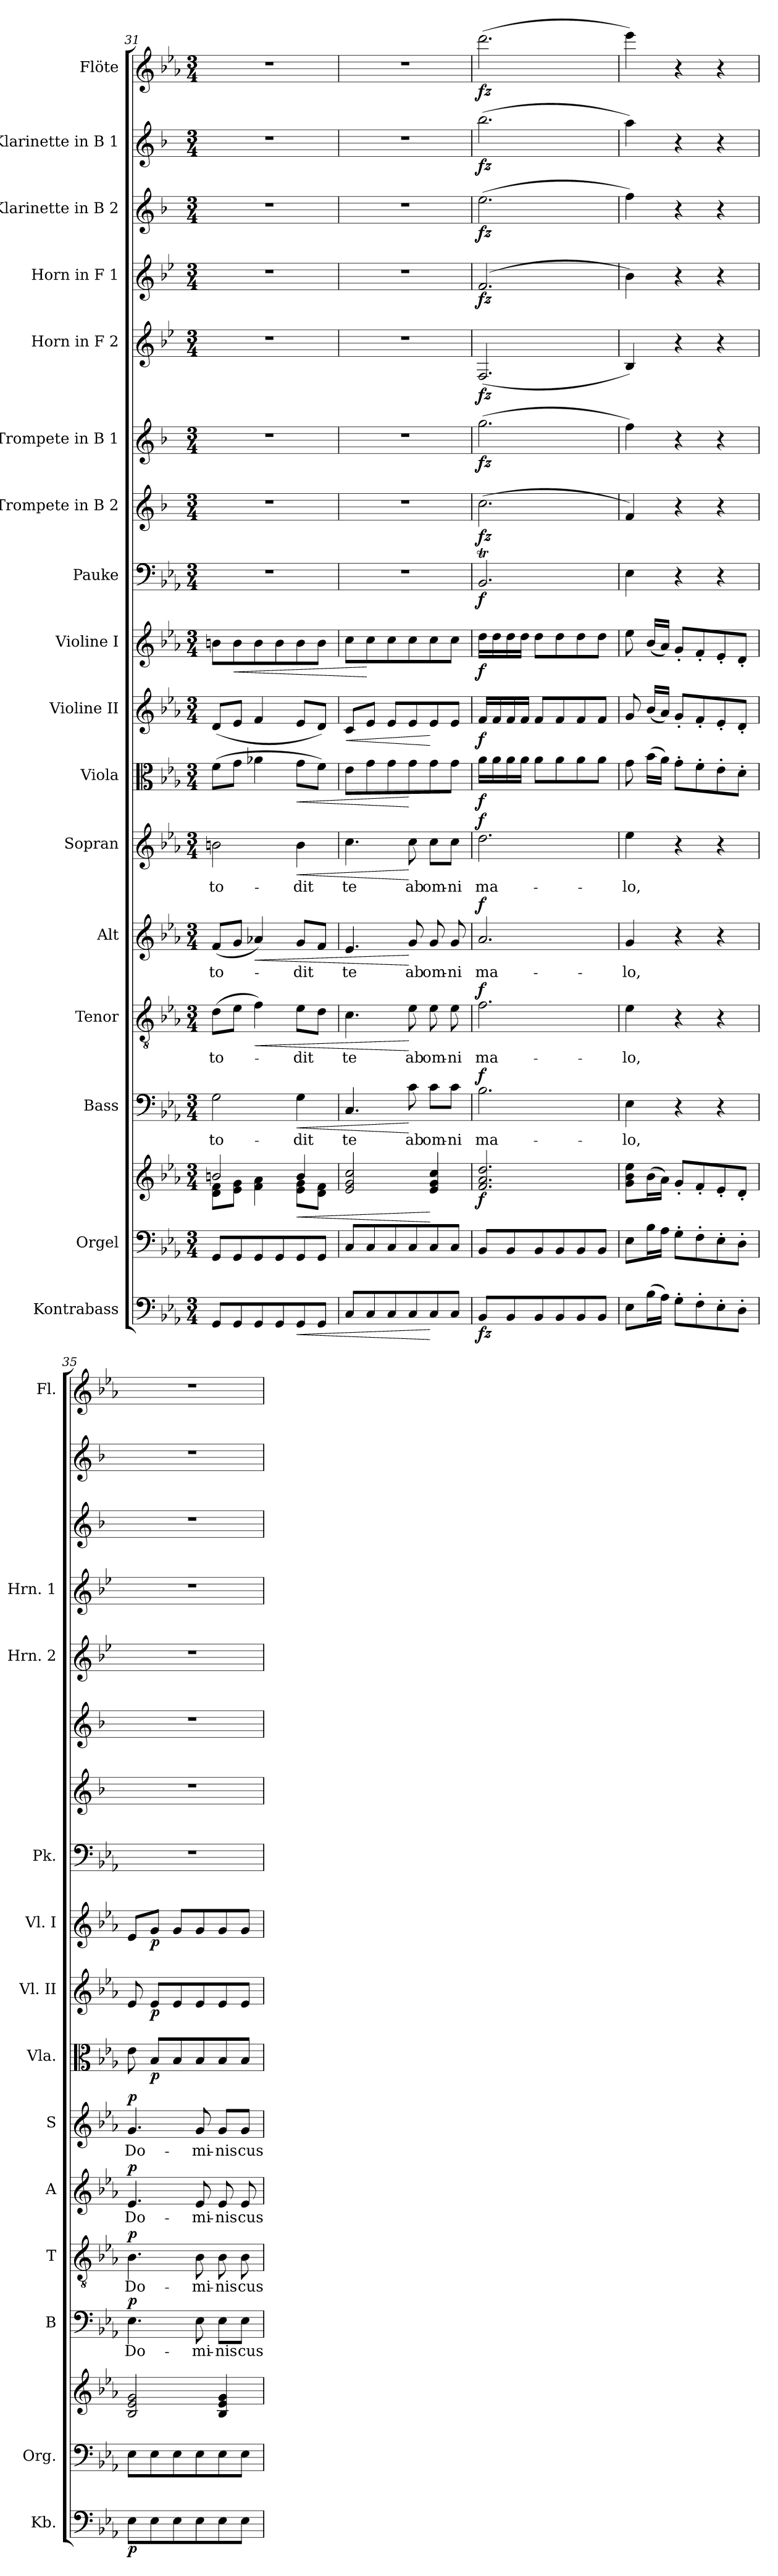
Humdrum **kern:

**kern	**dynam	**kern	**kern	**dynam	**kern	**text	**dynam	**kern	**text	**dynam	**kern	**text	**dynam	**kern	**text	**dynam	**kern	**dynam	**kern	**dynam	**kern	**dynam	**kern	**dynam	**kern	**dynam	**kern	**dynam	**kern	**dynam	**kern	**dynam	**kern	**dynam	**kern	**dynam	**kern	**dynam
*part17	*part17	*part16	*part16	*part16	*part15	*part15	*part15	*part14	*part14	*part14	*part13	*part13	*part13	*part12	*part12	*part12	*part11	*part11	*part10	*part10	*part9	*part9	*part8	*part8	*part7	*part7	*part6	*part6	*part5	*part5	*part4	*part4	*part3	*part3	*part2	*part2	*part1	*part1
*staff18	*staff18	*staff17	*staff16	*staff16/17	*staff15	*staff15	*staff15	*staff14	*staff14	*staff14	*staff13	*staff13	*staff13	*staff12	*staff12	*staff12	*staff11	*staff11	*staff10	*staff10	*staff9	*staff9	*staff8	*staff8	*staff7	*staff7	*staff6	*staff6	*staff5	*staff5	*staff4	*staff4	*staff3	*staff3	*staff2	*staff2	*staff1	*staff1
*I"Kontrabass	*	*I"Orgel	*	*	*I"Bass	*	*	*I"Tenor	*	*	*I"Alt	*	*	*I"Sopran	*	*	*I"Viola	*	*I"Violine II	*	*I"Violine I	*	*I"Pauke	*	*I"Trompete in B 2	*	*I"Trompete in B 1	*	*I"Horn in F 2	*	*I"Horn in F 1	*	*I"Klarinette in B 2	*	*I"Klarinette in B 1	*	*I"Flöte	*
*I'Kb.	*	*I'Org.	*	*	*I'B	*	*	*I'T	*	*	*I'A	*	*	*I'S	*	*	*I'Vla.	*	*I'Vl. II	*	*I'Vl. I	*	*I'Pk.	*	*	*	*	*	*I'Hrn. 2	*	*I'Hrn. 1	*	*	*	*	*	*I'Fl.	*
*clefF4	*	*clefF4	*clefG2	*	*clefF4	*	*	*clefGv2	*	*	*clefG2	*	*	*clefG2	*	*	*clefC3	*	*clefG2	*	*clefG2	*	*clefF4	*	*clefG2	*	*clefG2	*	*clefG2	*	*clefG2	*	*clefG2	*	*clefG2	*	*clefG2	*
*ITrd7c12	*	*	*	*	*	*	*	*	*	*	*	*	*	*	*	*	*	*	*	*	*	*	*	*	*ITrd1c2	*	*ITrd1c2	*	*ITrd4c7	*	*ITrd4c7	*	*ITrd1c2	*	*ITrd1c2	*	*	*
*k[b-e-a-]	*	*k[b-e-a-]	*k[b-e-a-]	*	*k[b-e-a-]	*	*	*k[b-e-a-]	*	*	*k[b-e-a-]	*	*	*k[b-e-a-]	*	*	*k[b-e-a-]	*	*k[b-e-a-]	*	*k[b-e-a-]	*	*k[b-e-a-]	*	*k[b-e-a-]	*	*k[b-e-a-]	*	*k[b-e-a-]	*	*k[b-e-a-]	*	*k[b-e-a-]	*	*k[b-e-a-]	*	*k[b-e-a-]	*
*E-:	*	*E-:	*E-:	*	*E-:	*	*	*E-:	*	*	*E-:	*	*	*E-:	*	*	*E-:	*	*E-:	*	*E-:	*	*E-:	*	*E-:	*	*E-:	*	*E-:	*	*E-:	*	*E-:	*	*E-:	*	*E-:	*
*M3/4	*	*M3/4	*M3/4	*	*M3/4	*	*	*M3/4	*	*	*M3/4	*	*	*M3/4	*	*	*M3/4	*	*M3/4	*	*M3/4	*	*M3/4	*	*M3/4	*	*M3/4	*	*M3/4	*	*M3/4	*	*M3/4	*	*M3/4	*	*M3/4	*
=31	=31	=31	=31	=31	=31	=31	=31	=31	=31	=31	=31	=31	=31	=31	=31	=31	=31	=31	=31	=31	=31	=31	=31	=31	=31	=31	=31	=31	=31	=31	=31	=31	=31	=31	=31	=31	=31	=31
*	*	*	*^	*	*	*	*	*	*	*	*	*	*	*	*	*	*	*	*	*	*	*	*	*	*	*	*	*	*	*	*	*	*	*	*	*	*	*
!	!	!	!	!	!	!	!LO:LY:b	!	!	!LO:LY:b	!	!	!LO:LY:b	!	!	!LO:LY:b	!	!	!	!	!	!	!	!	!	!	!	!	!	!	!	!	!	!	!	!	!	!	!
8GGG/L	.	8GG/L	2bn/	8d\ 8f\L	.	2G\	-to-	.	(>8d\L	-to-	.	(<8f/L	-to-	.	2bn\	-to-	.	(>8f\L	.	(<8d/L	.	8bn\L	.	2.r	.	2.r	.	2.r	.	2.r	.	2.r	.	2.r	.	2.r	.	2.r	.
!	!	!	!	!	!	!	!	!	!	!	!	!	!	!	!	!	!	!	!	!	!	!	!LO:HP:b	!	!	!	!	!	!	!	!	!	!	!	!	!	!	!	!
8GGG/	.	8GG/	.	8e-\ 8g\J	.	.	.	.	8e-\J	.	.	8g/J	.	.	.	.	.	8g\J	.	8e-/J	.	8b\	<	.	.	.	.	.	.	.	.	.	.	.	.	.	.	.	.
!	!	!	!	!	!	!	!	!	!	!	!LO:HP:b	!	!	!LO:HP:b	!	!	!	!	!	!	!	!	!	!	!	!	!	!	!	!	!	!	!	!	!	!	!	!	!
8GGG/	.	8GG/	.	4f\ 4a-\	.	.	.	.	4f\)	.	<	4a-X/)	.	<	.	.	.	4a-X\	.	4f/	.	8b\	.	.	.	.	.	.	.	.	.	.	.	.	.	.	.	.	.
8GGG/	.	8GG/	.	.	.	.	.	.	.	.	.	.	.	.	.	.	.	.	.	.	.	8b\	.	.	.	.	.	.	.	.	.	.	.	.	.	.	.	.	.
!	!LO:HP:b	!	!	!	!LO:HP:b	!	!LO:LY:b	!LO:HP:b	!	!LO:LY:b	!	!	!LO:LY:b	!	!	!LO:LY:b	!LO:HP:b	!	!LO:HP:b	!	!	!	!	!	!	!	!	!	!	!	!	!	!	!	!	!	!	!	!
8GGG/	<	8GG/	4b/	8e-\ 8g\L	<	4G\	-dit	<	8e-\L	-dit	.	8g/L	-dit	.	4b\	-dit	<	8g\L	<	8e-/L	.	8b\	.	.	.	.	.	.	.	.	.	.	.	.	.	.	.	.	.
8GGG/J	.	8GG/J	.	8d\ 8f\J	.	.	.	.	8d\J	.	.	8f/J	.	.	.	.	.	8f\J)	.	8d/J)	.	8b\J	.	.	.	.	.	.	.	.	.	.	.	.	.	.	.	.	.
=32	=32	=32	=32	=32	=32	=32	=32	=32	=32	=32	=32	=32	=32	=32	=32	=32	=32	=32	=32	=32	=32	=32	=32	=32	=32	=32	=32	=32	=32	=32	=32	=32	=32	=32	=32	=32	=32	=32	=32
!	!	!	!	!	!	!	!LO:LY:b	!	!	!LO:LY:b	!	!	!LO:LY:b	!	!	!LO:LY:b	!	!	!	!	!LO:HP:b	!	!	!	!	!	!	!	!	!	!	!	!	!	!	!	!	!	!
*	*	*	*v	*v	*	*	*	*	*	*	*	*	*	*	*	*	*	*	*	*	*	*	*	*	*	*	*	*	*	*	*	*	*	*	*	*	*	*	*
8CC/L	.	8C/L	2e-/ 2g/ 2cc/	.	4.C/	te	.	4.c\	te	.	4.e-/	te	.	4.cc\	te	.	8e-\L	.	8c/L	<	8cc\L	.	2.r	.	2.r	.	2.r	.	2.r	.	2.r	.	2.r	.	2.r	.	2.r	.
8CC/	.	8C/	.	.	.	.	.	.	.	.	.	.	.	.	.	.	8g\	.	8e-/J	.	8cc\	[	.	.	.	.	.	.	.	.	.	.	.	.	.	.	.	.
8CC/	.	8C/	.	.	.	.	.	.	.	.	.	.	.	.	.	.	8g\	.	8e-/L	.	8cc\	.	.	.	.	.	.	.	.	.	.	.	.	.	.	.	.	.
!	!	!	!	!	!	!LO:LY:b	!	!	!LO:LY:b	!	!	!LO:LY:b	!	!	!LO:LY:b	!	!	!	!	!	!	!	!	!	!	!	!	!	!	!	!	!	!	!	!	!	!	!
8CC/	.	8C/	.	.	8c\	ab	[	8e-\	ab	[	8g/	ab	[	8cc\	ab	[	8g\	[	8e-/	.	8cc\	.	.	.	.	.	.	.	.	.	.	.	.	.	.	.	.	.
!	!	!	!	!	!	!LO:LY:b	!	!	!LO:LY:b	!	!	!LO:LY:b	!	!	!LO:LY:b	!	!	!	!	!	!	!	!	!	!	!	!	!	!	!	!	!	!	!	!	!	!	!
8CC/	[	8C/	4e-/ 4g/ 4cc/	[	8c\L	om-	.	8e-\	om-	.	8g/	om-	.	8cc\L	om-	.	8g\	.	8e-/	[	8cc\	.	.	.	.	.	.	.	.	.	.	.	.	.	.	.	.	.
!	!	!	!	!	!	!LO:LY:b	!	!	!LO:LY:b	!	!	!LO:LY:b	!	!	!LO:LY:b	!	!	!	!	!	!	!	!	!	!	!	!	!	!	!	!	!	!	!	!	!	!	!
8CC/J	.	8C/J	.	.	8c\J	-ni	.	8e-\	-ni	.	8g/	-ni	.	8cc\J	-ni	.	8g\J	.	8e-/J	.	8cc\J	.	.	.	.	.	.	.	.	.	.	.	.	.	.	.	.	.
=33	=33	=33	=33	=33	=33	=33	=33	=33	=33	=33	=33	=33	=33	=33	=33	=33	=33	=33	=33	=33	=33	=33	=33	=33	=33	=33	=33	=33	=33	=33	=33	=33	=33	=33	=33	=33	=33	=33
!	!LO:DY:b	!	!	!LO:DY:b	!	!LO:LY:b	!LO:DY:a	!	!LO:LY:b	!LO:DY:a	!	!LO:LY:b	!LO:DY:a	!	!LO:LY:b	!LO:DY:a	!	!LO:DY:b	!	!LO:DY:b	!	!LO:DY:b	!	!LO:DY:b	!	!LO:DY:b	!	!LO:DY:b	!	!LO:DY:b	!	!LO:DY:b	!	!LO:DY:b	!	!LO:DY:b	!	!LO:DY:b
8BBB-/L	fz	8BB-/L	2.f/ 2.a-/ 2.dd/	f	2.B-\	ma-	f	2.f\	ma-	f	2.a-/	ma-	f	2.dd\	ma-	f	16a-\LL	f	16f/LL	f	16dd\LL	f	2.BB-T/	f	(>2.b-\	fz	(>2.ff\	fz	(2.BB-/	fz	(2.B-/	fz	(>2.dd\	fz	(>2.aa-\	fz	(>2.ddd\	fz
.	.	.	.	.	.	.	.	.	.	.	.	.	.	.	.	.	16a-\	.	16f/	.	16dd\	.	.	.	.	.	.	.	.	.	.	.	.	.	.	.	.	.
8BBB-/	.	8BB-/	.	.	.	.	.	.	.	.	.	.	.	.	.	.	16a-\	.	16f/	.	16dd\	.	.	.	.	.	.	.	.	.	.	.	.	.	.	.	.	.
.	.	.	.	.	.	.	.	.	.	.	.	.	.	.	.	.	16a-\JJ	.	16f/JJ	.	16dd\JJ	.	.	.	.	.	.	.	.	.	.	.	.	.	.	.	.	.
8BBB-/	.	8BB-/	.	.	.	.	.	.	.	.	.	.	.	.	.	.	8a-\L	.	8f/L	.	8dd\L	.	.	.	.	.	.	.	.	.	.	.	.	.	.	.	.	.
8BBB-/	.	8BB-/	.	.	.	.	.	.	.	.	.	.	.	.	.	.	8a-\	.	8f/	.	8dd\	.	.	.	.	.	.	.	.	.	.	.	.	.	.	.	.	.
8BBB-/	.	8BB-/	.	.	.	.	.	.	.	.	.	.	.	.	.	.	8a-\	.	8f/	.	8dd\	.	.	.	.	.	.	.	.	.	.	.	.	.	.	.	.	.
8BBB-/J	.	8BB-/J	.	.	.	.	.	.	.	.	.	.	.	.	.	.	8a-\J	.	8f/J	.	8dd\J	.	.	.	.	.	.	.	.	.	.	.	.	.	.	.	.	.
=34	=34	=34	=34	=34	=34	=34	=34	=34	=34	=34	=34	=34	=34	=34	=34	=34	=34	=34	=34	=34	=34	=34	=34	=34	=34	=34	=34	=34	=34	=34	=34	=34	=34	=34	=34	=34	=34	=34
!	!	!	!	!	!	!LO:LY:b	!	!	!LO:LY:b	!	!	!LO:LY:b	!	!	!LO:LY:b	!	!	!	!	!	!	!	!	!	!	!	!	!	!	!	!	!	!	!	!	!	!	!
8EE-\L	.	8E-\L	8g\ 8b-\ 8ee-\L	.	4E-\	-lo,	.	4e-\	-lo,	.	4g/	-lo,	.	4ee-\	-lo,	.	8g\	.	8g/	.	8ee-\	.	4E-\	.	4e-/)	.	4ee-\)	.	4E-/)	.	4e-\)	.	4ee-\)	.	4gg\)	.	4eee-\)	.
(>16BB-\L	.	16B-\L	(>16b-\L	.	.	.	.	.	.	.	.	.	.	.	.	.	(>16b-\LL	.	(<16b-/LL	.	(<16b-/LL	.	.	.	.	.	.	.	.	.	.	.	.	.	.	.	.	.
16AA-\JJ)	.	16A-\JJ	16a-\JJ)	.	.	.	.	.	.	.	.	.	.	.	.	.	16a-\JJ)	.	16a-/JJ)	.	16a-/JJ)	.	.	.	.	.	.	.	.	.	.	.	.	.	.	.	.	.
8GG'>\L	.	8G'>\L	8g'</L	.	4r	.	.	4r	.	.	4r	.	.	4r	.	.	8g'>\L	.	8g'</L	.	8g'</L	.	4r	.	4r	.	4r	.	4r	.	4r	.	4r	.	4r	.	4r	.
8FF'>\	.	8F'>\	8f'</	.	.	.	.	.	.	.	.	.	.	.	.	.	8f'>\	.	8f'</	.	8f'</	.	.	.	.	.	.	.	.	.	.	.	.	.	.	.	.	.
8EE-'>\	.	8E-'>\	8e-'</	.	4r	.	.	4r	.	.	4r	.	.	4r	.	.	8e-'>\	.	8e-'</	.	8e-'</	.	4r	.	4r	.	4r	.	4r	.	4r	.	4r	.	4r	.	4r	.
8DD'>\J	.	8D'>\J	8d'</J	.	.	.	.	.	.	.	.	.	.	.	.	.	8d'>\J	.	8d'</J	.	8d'</J	.	.	.	.	.	.	.	.	.	.	.	.	.	.	.	.	.
!!LO:PB:g=z
=35	=35	=35	=35	=35	=35	=35	=35	=35	=35	=35	=35	=35	=35	=35	=35	=35	=35	=35	=35	=35	=35	=35	=35	=35	=35	=35	=35	=35	=35	=35	=35	=35	=35	=35	=35	=35	=35	=35
!	!LO:DY:b	!	!	!	!	!LO:LY:b	!LO:DY:a	!	!LO:LY:b	!LO:DY:a	!	!LO:LY:b	!LO:DY:a	!	!LO:LY:b	!LO:DY:a	!	!	!	!	!	!	!	!	!	!	!	!	!	!	!	!	!	!	!	!	!	!
8EE-\L	p	8E-\L	2B-/ 2e-/ 2g/	.	4.E-\	Do-	p	4.B-\	Do-	p	4.e-/	Do-	p	4.g/	Do-	p	8e-\	.	8e-/	.	8e-/L	.	2.r	.	2.r	.	2.r	.	2.r	.	2.r	.	2.r	.	2.r	.	2.r	.
!	!	!	!	!	!	!	!	!	!	!	!	!	!	!	!	!	!	!LO:DY:b	!	!LO:DY:b	!	!LO:DY:b	!	!	!	!	!	!	!	!	!	!	!	!	!	!	!	!
8EE-\	.	8E-\	.	.	.	.	.	.	.	.	.	.	.	.	.	.	8B-/L	p	8e-/L	p	8g/J	p	.	.	.	.	.	.	.	.	.	.	.	.	.	.	.	.
8EE-\	.	8E-\	.	.	.	.	.	.	.	.	.	.	.	.	.	.	8B-/	.	8e-/	.	8g/L	.	.	.	.	.	.	.	.	.	.	.	.	.	.	.	.	.
!	!	!	!	!	!	!LO:LY:b	!	!	!LO:LY:b	!	!	!LO:LY:b	!	!	!LO:LY:b	!	!	!	!	!	!	!	!	!	!	!	!	!	!	!	!	!	!	!	!	!	!	!
8EE-\	.	8E-\	.	.	8E-\	-mi-	.	8B-\	-mi-	.	8e-/	-mi-	.	8g/	-mi-	.	8B-/	.	8e-/	.	8g/	.	.	.	.	.	.	.	.	.	.	.	.	.	.	.	.	.
!	!	!	!	!	!	!LO:LY:b	!	!	!LO:LY:b	!	!	!LO:LY:b	!	!	!LO:LY:b	!	!	!	!	!	!	!	!	!	!	!	!	!	!	!	!	!	!	!	!	!	!	!
8EE-\	.	8E-\	4B-/ 4e-/ 4g/	.	8E-\L	-nis	.	8B-\	-nis	.	8e-/	-nis	.	8g/L	-nis	.	8B-/	.	8e-/	.	8g/	.	.	.	.	.	.	.	.	.	.	.	.	.	.	.	.	.
!	!	!	!	!	!	!LO:LY:b	!	!	!LO:LY:b	!	!	!LO:LY:b	!	!	!LO:LY:b	!	!	!	!	!	!	!	!	!	!	!	!	!	!	!	!	!	!	!	!	!	!	!
8EE-\J	.	8E-\J	.	.	8E-\J	cus-	.	8B-\	cus-	.	8e-/	cus-	.	8g/J	cus-	.	8B-/J	.	8e-/J	.	8g/J	.	.	.	.	.	.	.	.	.	.	.	.	.	.	.	.	.
=	=	=	=	=	=	=	=	=	=	=	=	=	=	=	=	=	=	=	=	=	=	=	=	=	=	=	=	=	=	=	=	=	=	=	=	=	=	=
*-	*-	*-	*-	*-	*-	*-	*-	*-	*-	*-	*-	*-	*-	*-	*-	*-	*-	*-	*-	*-	*-	*-	*-	*-	*-	*-	*-	*-	*-	*-	*-	*-	*-	*-	*-	*-	*-	*-
